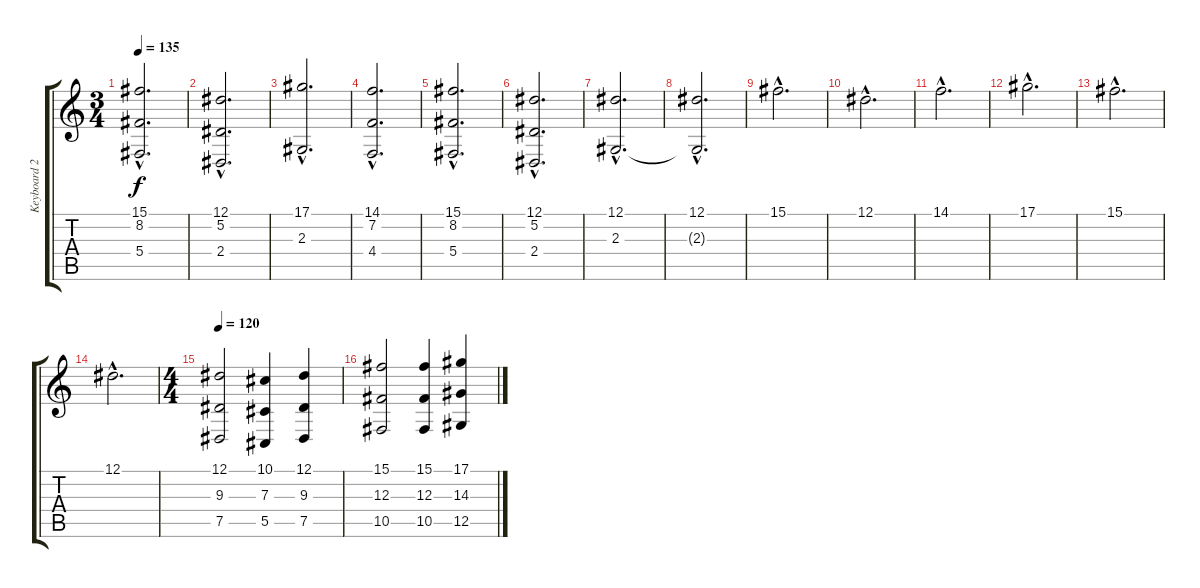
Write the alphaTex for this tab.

\track ("Keyboard 2" "Keyboard 2") {instrument voiceoohs}
\staff {score tabs}
\tuning (Eb4 Bb3 Gb3 Db3 Ab2 Eb2) {hide}
\ts (3 4)
\tempo 135
\clef g2
\ks c
(15.1{hac} 8.2{hac} 5.4{hac}).2{d dy f} |
(12.1{hac} 5.2{hac} 2.4{hac}).2{d} |
(17.1{hac} 2.3{hac}).2{d} |
(14.1{hac} 7.2{hac} 4.4{hac}).2{d} |
(15.1{hac} 8.2{hac} 5.4{hac}).2{d} |
(12.1{hac} 5.2{hac} 2.4{hac}).2{d} |
(12.1{hac} 2.3{hac}).2{d} |
(12.1{hac} 2.3{hac t}).2{d} |
15.1{hac}.2{d} |
12.1{hac}.2{d} |
14.1{hac}.2{d} |
17.1{hac}.2{d} |
15.1{hac}.2{d} |
12.1{hac}.2{d} |
\ts (4 4)
\tempo 120
(12.1 9.3 7.5).2 (10.1 7.3 5.5).4 (12.1 9.3 7.5).4 |
(15.1 12.3 10.5).2 (15.1 12.3 10.5).4 (17.1 14.3 12.5).4
